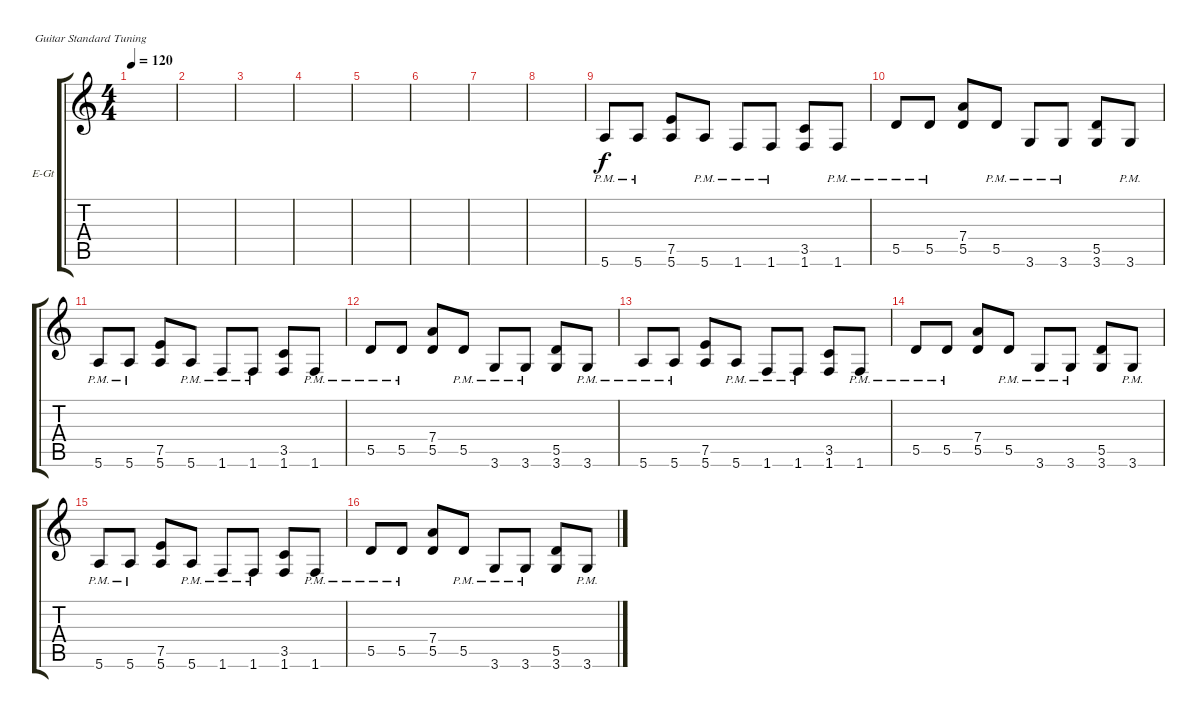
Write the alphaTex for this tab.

\defaultSystemsLayout 4
\bracketExtendMode groupsimilarinstruments
\firstSystemTrackNameOrientation horizontal
\otherSystemsTrackNameOrientation horizontal
\track ("Electric Guitar" "E-Gt") {instrument distortionguitar}
\staff {score tabs}
\tuning (E4 B3 G3 D3 A2 E2)
\ts (4 4)
\tempo 120
\clef g2
\scale
0.333333
\ks c
|
\scale
0.333333 |
\scale
0.333333 |
\scale
0.333333 |
\scale
0.333333 |
\scale
0.333333 |
\scale
0.333333 |
\scale
0.333333 |
\scale
0.333333 5.6{pm}.8 5.6{pm}.8 (5.6 7.5).8 5.6{pm}.8 1.6{pm}.8 1.6{pm}.8 (1.6 3.5).8 1.6{pm}.8 |
\scale
0.333333 5.5{pm}.8 5.5{pm}.8 (5.5 7.4).8 5.5{pm}.8 3.6{pm}.8 3.6{pm}.8 (3.6 5.5).8 3.6{pm}.8 |
\scale
0.333333 5.6{pm}.8 5.6{pm}.8 (5.6 7.5).8 5.6{pm}.8 1.6{pm}.8 1.6{pm}.8 (1.6 3.5).8 1.6{pm}.8 |
5.5{pm}.8 5.5{pm}.8 (5.5 7.4).8 5.5{pm}.8 3.6{pm}.8 3.6{pm}.8 (3.6 5.5).8 3.6{pm}.8 |
5.6{pm}.8 5.6{pm}.8 (5.6 7.5).8 5.6{pm}.8 1.6{pm}.8 1.6{pm}.8 (1.6 3.5).8 1.6{pm}.8 |
5.5{pm}.8 5.5{pm}.8 (5.5 7.4).8 5.5{pm}.8 3.6{pm}.8 3.6{pm}.8 (3.6 5.5).8 3.6{pm}.8 |
5.6{pm}.8 5.6{pm}.8 (5.6 7.5).8 5.6{pm}.8 1.6{pm}.8 1.6{pm}.8 (1.6 3.5).8 1.6{pm}.8 |
5.5{pm}.8 5.5{pm}.8 (5.5 7.4).8 5.5{pm}.8 3.6{pm}.8 3.6{pm}.8 (3.6 5.5).8 3.6{pm}.8
